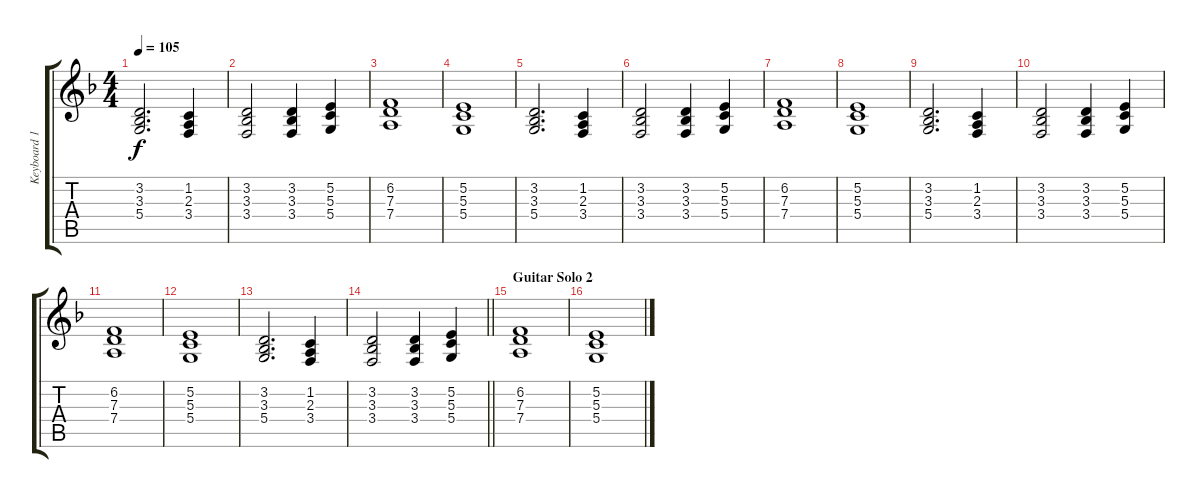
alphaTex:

\track ("Keyboard 1" "Keyboard 1") {instrument acousticgrandpiano}
\staff {score tabs}
\tuning (E4 B3 G3 D3 A2 E2) {hide}
\ts (4 4)
\tempo 105
\clef g2
\ks f
(3.2 3.3 5.4).2{d dy f} (1.2 2.3 3.4).4 |
(3.2 3.3 3.4).2 (3.2 3.3 3.4).4 (5.2 5.3 5.4).4 |
(6.2 7.3 7.4).1 |
(5.2 5.3 5.4).1 |
(3.2 3.3 5.4).2{d} (1.2 2.3 3.4).4 |
(3.2 3.3 3.4).2 (3.2 3.3 3.4).4 (5.2 5.3 5.4).4 |
(6.2 7.3 7.4).1 |
(5.2 5.3 5.4).1 |
(3.2 3.3 5.4).2{d} (1.2 2.3 3.4).4 |
(3.2 3.3 3.4).2 (3.2 3.3 3.4).4 (5.2 5.3 5.4).4 |
(6.2 7.3 7.4).1 |
(5.2 5.3 5.4).1 |
(3.2 3.3 5.4).2{d} (1.2 2.3 3.4).4 |
\barLineRight lightlight
(3.2 3.3 3.4).2 (3.2 3.3 3.4).4 (5.2 5.3 5.4).4 |
\section ("" "Guitar Solo 2")
(6.2 7.3 7.4).1 |
(5.2 5.3 5.4).1
